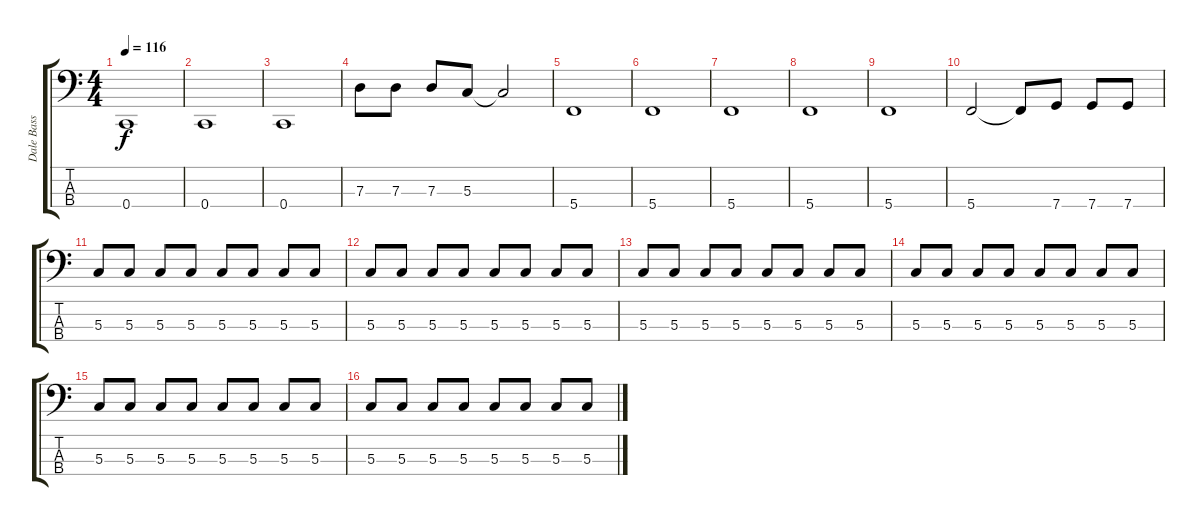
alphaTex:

\track ("Dale Bass" "Dale Bass") {instrument electricbassfinger}
\staff {score tabs}
\tuning (F2 C2 G1 C1) {hide}
\ts (4 4)
\tempo 116
\clef f4
\ks c
0.4.1{dy f} |
0.4.1 |
0.4.1 |
7.3.8 7.3.8 7.3.8 5.3.8 5.3{t}.2 |
5.4.1 |
5.4.1 |
5.4.1 |
5.4.1 |
5.4.1 |
5.4.2 5.4{t}.8 7.4.8 7.4.8 7.4.8 |
5.3.8 5.3.8 5.3.8 5.3.8 5.3.8 5.3.8 5.3.8 5.3.8 |
5.3.8 5.3.8 5.3.8 5.3.8 5.3.8 5.3.8 5.3.8 5.3.8 |
5.3.8 5.3.8 5.3.8 5.3.8 5.3.8 5.3.8 5.3.8 5.3.8 |
5.3.8 5.3.8 5.3.8 5.3.8 5.3.8 5.3.8 5.3.8 5.3.8 |
5.3.8 5.3.8 5.3.8 5.3.8 5.3.8 5.3.8 5.3.8 5.3.8 |
5.3.8 5.3.8 5.3.8 5.3.8 5.3.8 5.3.8 5.3.8 5.3.8
